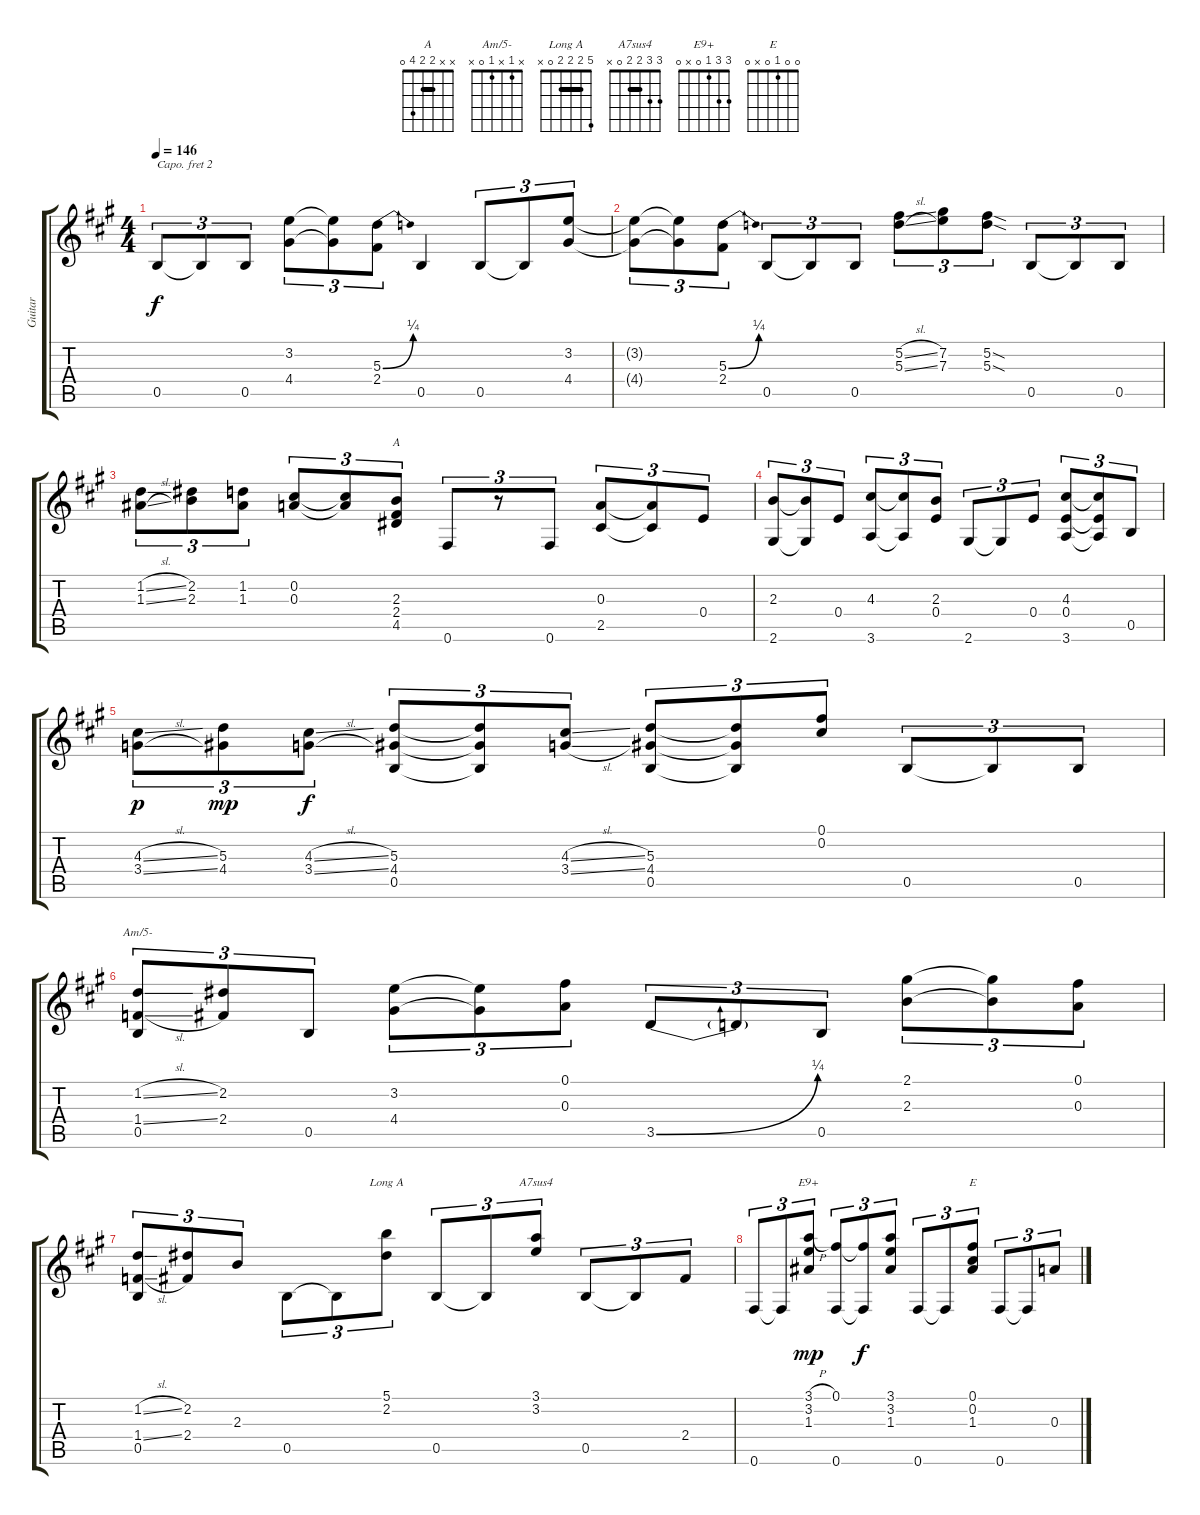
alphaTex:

\track ("Guitar" "Guitar") {instrument acousticguitarnylon}
\staff {score tabs}
\capo 2
\tuning (E4 B3 G3 D3 A2 E2) {hide}
\chord ("A" x x 2 2 4 0) {barre 2}
\chord ("Am/5-" x 1 x 1 0 x)
\chord ("Long A" 5 2 2 2 0 x) {barre 2}
\chord ("A7sus4" 3 3 2 2 0 x) {barre 2}
\chord ("E9+" 3 3 1 0 x 0)
\chord ("E" 0 0 1 0 x 0)
\ts (4 4)
\tempo 146
\clef g2
\ks a
0.5.8{tu (3 2) dy f} 0.5{t}.8{tu (3 2)} 0.5.8{tu (3 2)} (3.2 4.4).8{tu (3 2)} (3.2{t} 4.4{t}).8{tu (3 2)} (5.3{be (bend 0 0 60 1)} 2.4).8{tu (3 2)} 0.5.4 0.5.8{tu (3 2)} 0.5{t}.8{tu (3 2)} (3.2 4.4).8{tu (3 2)} |
(3.2{t} 4.4{t}).8{tu (3 2)} (3.2{t} 4.4{t}).8{tu (3 2)} (5.3{be (bend 0 0 60 1)} 2.4).8{tu (3 2)} 0.5.8{tu (3 2)} 0.5{t}.8{tu (3 2)} 0.5.8{tu (3 2)} (5.2{sl} 5.3{sl}).8{tu (3 2)} (7.2 7.3).8{tu (3 2)} (5.2{sod} 5.3{sod}).8{tu (3 2)} 0.5.8{tu (3 2)} 0.5{t}.8{tu (3 2)} 0.5.8{tu (3 2)} |
(1.2{sl} 1.3{sl}).8{tu (3 2)} (2.2 2.3).8{tu (3 2)} (1.2 1.3).8{tu (3 2)} (0.2 0.3).8{tu (3 2)} (0.2{t} 0.3{t}).8{tu (3 2)} (2.3 2.4 4.5).8{tu (3 2) ch "A"} 0.6.8{tu (3 2)} r.8{tu (3 2)} 0.6.8{tu (3 2)} (0.3 2.5).8{tu (3 2)} (0.3{t} 2.5{t}).8{tu (3 2)} 0.4.8{tu (3 2)} |
(2.3 2.6).8{tu (3 2)} (2.3{t} 2.6{t}).8{tu (3 2)} 0.4.8{tu (3 2)} (4.3 3.6).8{tu (3 2)} (4.3{t} 3.6{t}).8{tu (3 2)} (2.3 0.4).8{tu (3 2)} 2.6.8{tu (3 2)} 2.6{t}.8{tu (3 2)} 0.4.8{tu (3 2)} (4.3 0.4 3.6).8{tu (3 2)} (4.3{t} 0.4{t} 3.6{t}).8{tu (3 2)} 0.5.8{tu (3 2)} |
(4.3{sl} 3.4{sl}).8{tu (3 2) dy p} (5.3 4.4).8{tu (3 2) dy mp} (4.3{sl} 3.4{sl}).8{tu (3 2) dy f} (5.3 4.4 0.5).8{tu (3 2)} (5.3{t} 4.4{t} 0.5{t}).8{tu (3 2)} (4.3{sl} 3.4{sl}).8{tu (3 2)} (5.3 4.4 0.5).8{tu (3 2)} (5.3{t} 4.4{t} 0.5{t}).8{tu (3 2)} (0.1 0.2).8{tu (3 2)} 0.5.8{tu (3 2)} 0.5{t}.8{tu (3 2)} 0.5.8{tu (3 2)} |
(1.2{sl} 1.4{sl} 0.5).8{tu (3 2) ch "Am/5-"} (2.2 2.4).8{tu (3 2)} 0.5.8{tu (3 2)} (3.2 4.4).8{tu (3 2)} (3.2{t} 4.4{t}).8{tu (3 2)} (0.1 0.3).8{tu (3 2)} 3.5{be (bend 0 0 60 1)}.8{tu (3 2)} 3.5{t}.8{tu (3 2)} 0.5.8{tu (3 2)} (2.1 2.3).8{tu (3 2)} (2.1{t} 2.3{t}).8{tu (3 2)} (0.1 0.3).8{tu (3 2)} |
(1.2{sl} 1.4{sl} 0.5).8{tu (3 2)} (2.2 2.4).8{tu (3 2)} 2.3.8{tu (3 2)} 0.5.8{tu (3 2)} 0.5{t}.8{tu (3 2)} (5.1 2.2).8{tu (3 2) ch "Long A"} 0.5.8{tu (3 2)} 0.5{t}.8{tu (3 2)} (3.1 3.2).8{tu (3 2) ch "A7sus4"} 0.5.8{tu (3 2)} 0.5{t}.8{tu (3 2)} 2.4.8{tu (3 2)} |
0.6.8{tu (3 2)} 0.6{t}.8{tu (3 2)} (3.1{h} 3.2 1.3).8{tu (3 2) ch "E9+" dy mp} (0.1 0.6).8{tu (3 2)} (0.1{t} 0.6{t}).8{tu (3 2) dy f} (3.1 3.2 1.3).8{tu (3 2)} 0.6.8{tu (3 2)} 0.6{t}.8{tu (3 2)} (0.1 0.2 1.3).8{tu (3 2) ch "E"} 0.6.8{tu (3 2)} 0.6{t}.8{tu (3 2)} 0.3.8{tu (3 2)}
